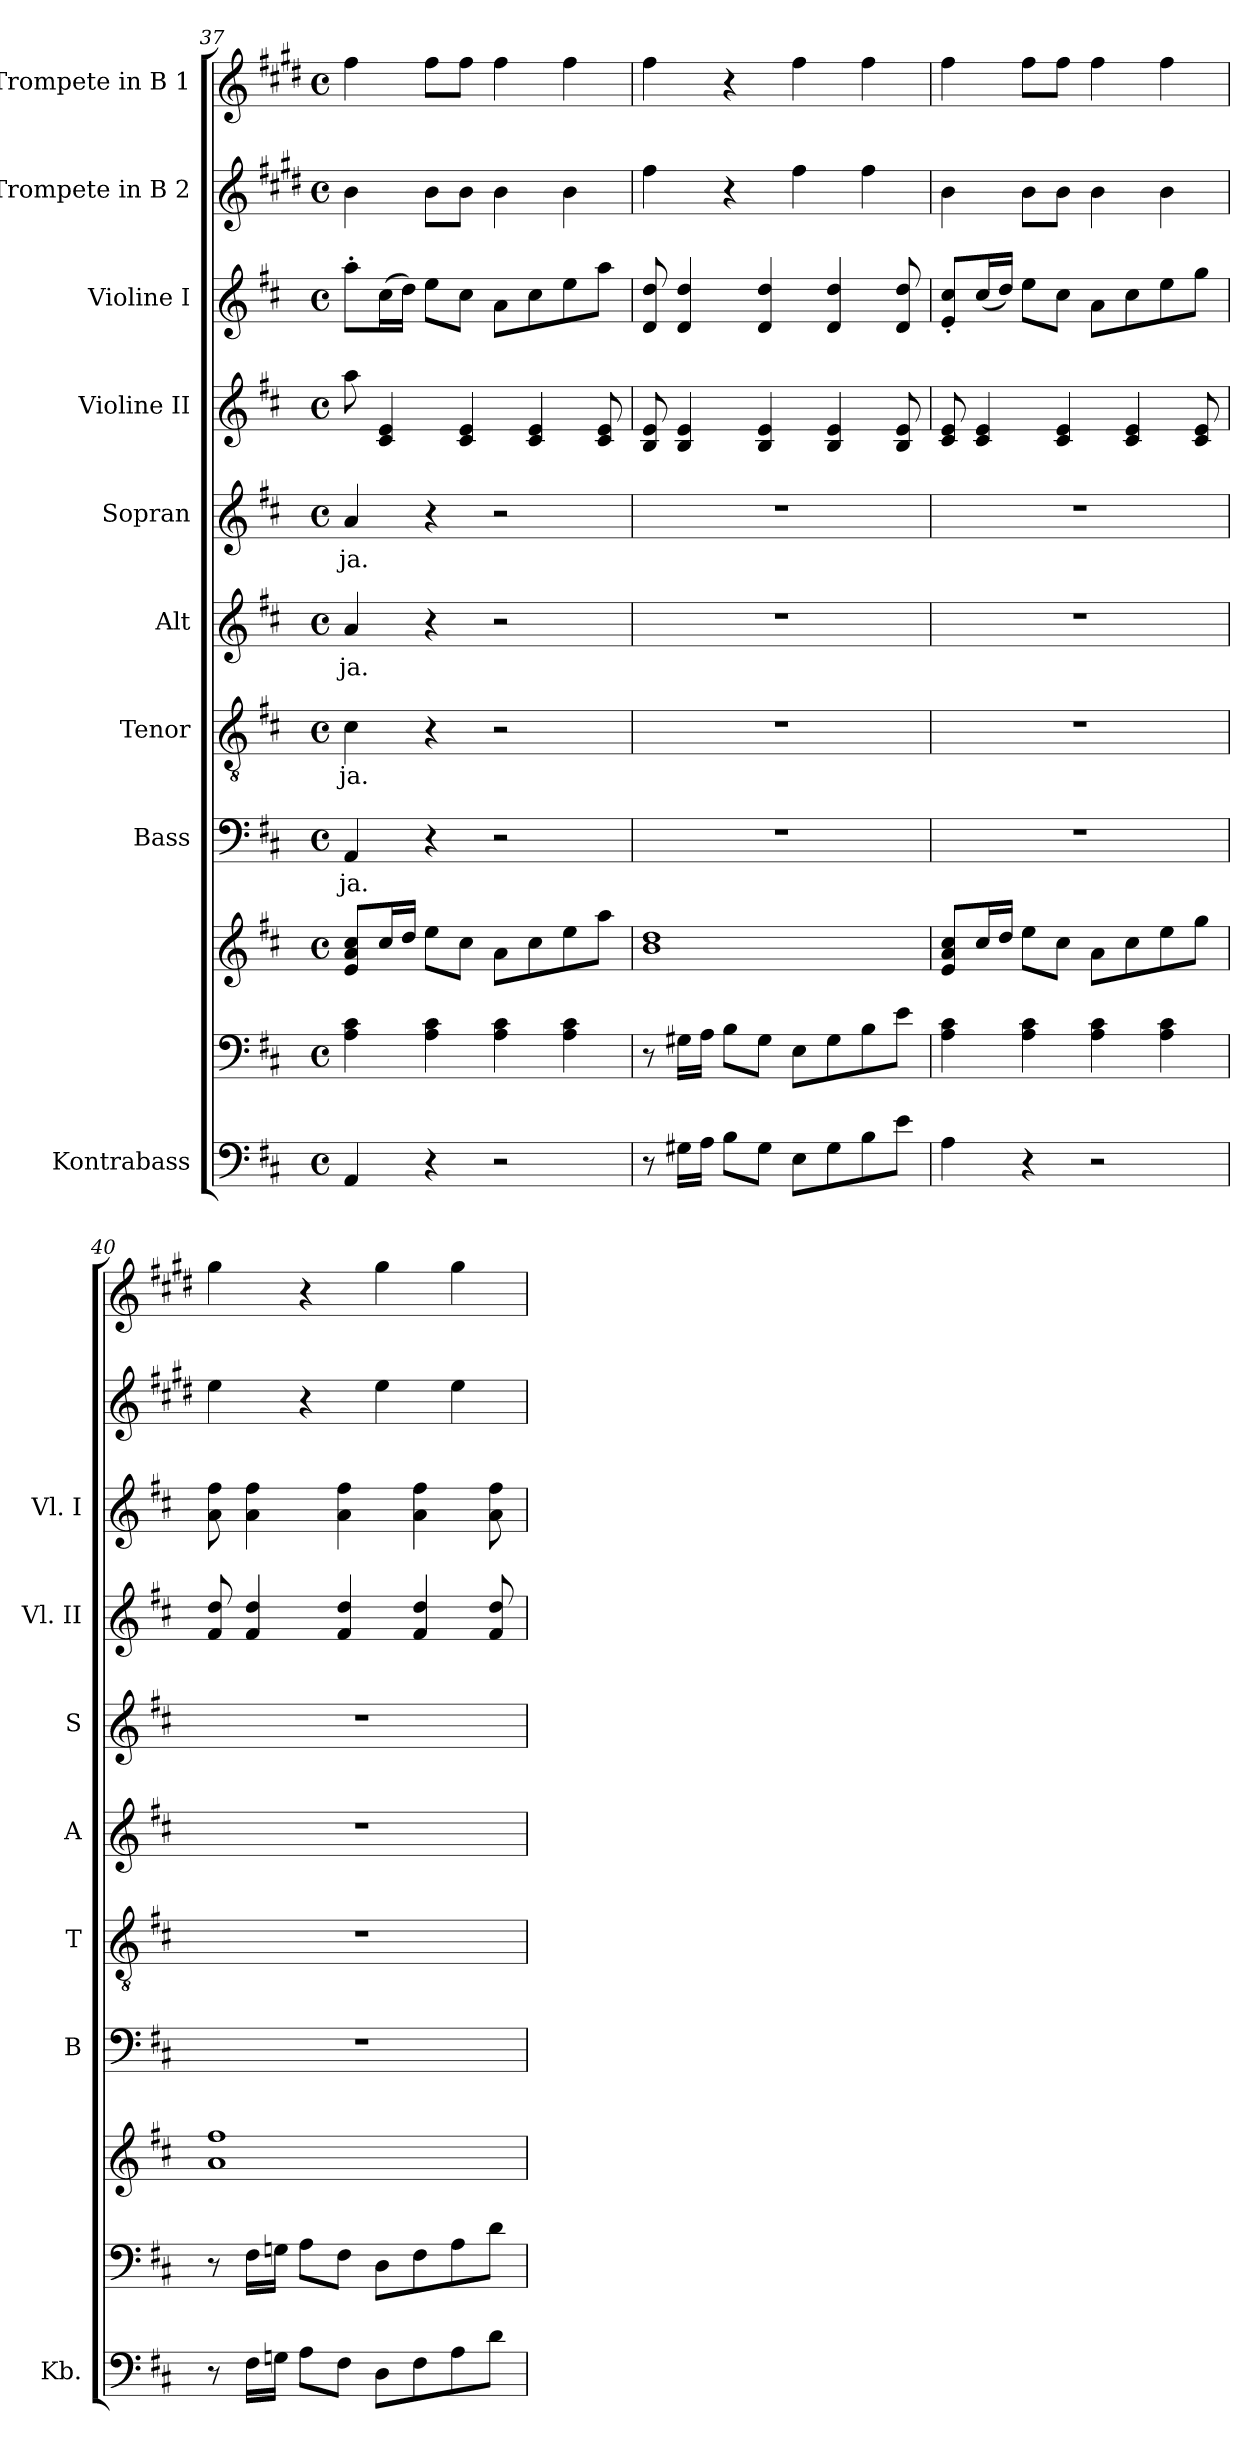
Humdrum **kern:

**kern	**kern	**kern	**kern	**text	**kern	**text	**kern	**text	**kern	**text	**kern	**kern	**kern	**kern
*part10	*part9	*part9	*part8	*part8	*part7	*part7	*part6	*part6	*part5	*part5	*part4	*part3	*part2	*part1
*staff11	*staff10	*staff9	*staff8	*staff8	*staff7	*staff7	*staff6	*staff6	*staff5	*staff5	*staff4	*staff3	*staff2	*staff1
*I"Kontrabass	*	*	*I"Bass	*	*I"Tenor	*	*I"Alt	*	*I"Sopran	*	*I"Violine II	*I"Violine I	*I"Trompete in B 2	*I"Trompete in B 1
*I'Kb.	*	*	*I'B	*	*I'T	*	*I'A	*	*I'S	*	*I'Vl. II	*I'Vl. I	*	*
*clefF4	*clefF4	*clefG2	*clefF4	*	*clefGv2	*	*clefG2	*	*clefG2	*	*clefG2	*clefG2	*clefG2	*clefG2
*ITrd7c12	*	*	*	*	*	*	*	*	*	*	*	*	*ITrd1c2	*ITrd1c2
*k[f#c#]	*k[f#c#]	*k[f#c#]	*k[f#c#]	*	*k[f#c#]	*	*k[f#c#]	*	*k[f#c#]	*	*k[f#c#]	*k[f#c#]	*k[f#c#]	*k[f#c#]
*D:	*D:	*D:	*D:	*	*D:	*	*D:	*	*D:	*	*D:	*D:	*D:	*D:
*M4/4	*M4/4	*M4/4	*M4/4	*	*M4/4	*	*M4/4	*	*M4/4	*	*M4/4	*M4/4	*M4/4	*M4/4
*met(c)	*met(c)	*met(c)	*met(c)	*	*met(c)	*	*met(c)	*	*met(c)	*	*met(c)	*met(c)	*met(c)	*met(c)
=37	=37	=37	=37	=37	=37	=37	=37	=37	=37	=37	=37	=37	=37	=37
!	!	!	!	!LO:LY:b	!	!LO:LY:b	!	!LO:LY:b	!	!LO:LY:b	!	!	!	!
4AAA/	4A\ 4c#\	8e/ 8a/ 8cc#/L	4AA/	-ja.	4c#\	-ja.	4a/	-ja.	4a/	-ja.	8aa\	8aa'>\L	4a\	4ee\
.	.	16cc#/L	.	.	.	.	.	.	.	.	4c#/ 4e/	(>16cc#\L	.	.
.	.	16dd/JJ	.	.	.	.	.	.	.	.	.	16dd\JJ)	.	.
4r	4A\ 4c#\	8ee\L	4r	.	4r	.	4r	.	4r	.	.	8ee\L	8a\L	8ee\L
.	.	8cc#\J	.	.	.	.	.	.	.	.	4c#/ 4e/	8cc#\J	8a\J	8ee\J
2r	4A\ 4c#\	8a\L	2r	.	2r	.	2r	.	2r	.	.	8a\L	4a\	4ee\
.	.	8cc#\	.	.	.	.	.	.	.	.	4c#/ 4e/	8cc#\	.	.
.	4A\ 4c#\	8ee\	.	.	.	.	.	.	.	.	.	8ee\	4a\	4ee\
.	.	8aa\J	.	.	.	.	.	.	.	.	8c#/ 8e/	8aa\J	.	.
=38	=38	=38	=38	=38	=38	=38	=38	=38	=38	=38	=38	=38	=38	=38
8r	8r	1b 1dd	1r	.	1r	.	1r	.	1r	.	8B/ 8e/	8d/ 8dd/	4ee\	4ee\
16GG#X\LL	16G#X\LL	.	.	.	.	.	.	.	.	.	4B/ 4e/	4d/ 4dd/	.	.
16AA\JJ	16A\JJ	.	.	.	.	.	.	.	.	.	.	.	.	.
8BB\L	8B\L	.	.	.	.	.	.	.	.	.	.	.	4r	4r
8GG#\J	8G#\J	.	.	.	.	.	.	.	.	.	4B/ 4e/	4d/ 4dd/	.	.
8EE\L	8E\L	.	.	.	.	.	.	.	.	.	.	.	4ee\	4ee\
8GG#\	8G#\	.	.	.	.	.	.	.	.	.	4B/ 4e/	4d/ 4dd/	.	.
8BB\	8B\	.	.	.	.	.	.	.	.	.	.	.	4ee\	4ee\
8E\J	8e\J	.	.	.	.	.	.	.	.	.	8B/ 8e/	8d/ 8dd/	.	.
=39	=39	=39	=39	=39	=39	=39	=39	=39	=39	=39	=39	=39	=39	=39
4AA\	4A\ 4c#\	8e/ 8a/ 8cc#/L	1r	.	1r	.	1r	.	1r	.	8c#/ 8e/	8e/'< 8cc#/'<L	4a\	4ee\
.	.	16cc#/L	.	.	.	.	.	.	.	.	4c#/ 4e/	(<16cc#/L	.	.
.	.	16dd/JJ	.	.	.	.	.	.	.	.	.	16dd/JJ)	.	.
4r	4A\ 4c#\	8ee\L	.	.	.	.	.	.	.	.	.	8ee\L	8a\L	8ee\L
.	.	8cc#\J	.	.	.	.	.	.	.	.	4c#/ 4e/	8cc#\J	8a\J	8ee\J
2r	4A\ 4c#\	8a\L	.	.	.	.	.	.	.	.	.	8a\L	4a\	4ee\
.	.	8cc#\	.	.	.	.	.	.	.	.	4c#/ 4e/	8cc#\	.	.
.	4A\ 4c#\	8ee\	.	.	.	.	.	.	.	.	.	8ee\	4a\	4ee\
.	.	8gg\J	.	.	.	.	.	.	.	.	8c#/ 8e/	8gg\J	.	.
!!LO:PB:g=z
=40	=40	=40	=40	=40	=40	=40	=40	=40	=40	=40	=40	=40	=40	=40
8r	8r	1a 1ff#	1r	.	1r	.	1r	.	1r	.	8f#/ 8dd/	8a\ 8ff#\	4dd\	4ff#\
16FF#\LL	16F#\LL	.	.	.	.	.	.	.	.	.	4f#/ 4dd/	4a\ 4ff#\	.	.
16GGn\JJ	16Gn\JJ	.	.	.	.	.	.	.	.	.	.	.	.	.
8AA\L	8A\L	.	.	.	.	.	.	.	.	.	.	.	4r	4r
8FF#\J	8F#\J	.	.	.	.	.	.	.	.	.	4f#/ 4dd/	4a\ 4ff#\	.	.
8DD\L	8D\L	.	.	.	.	.	.	.	.	.	.	.	4dd\	4ff#\
8FF#\	8F#\	.	.	.	.	.	.	.	.	.	4f#/ 4dd/	4a\ 4ff#\	.	.
8AA\	8A\	.	.	.	.	.	.	.	.	.	.	.	4dd\	4ff#\
8D\J	8d\J	.	.	.	.	.	.	.	.	.	8f#/ 8dd/	8a\ 8ff#\	.	.
=	=	=	=	=	=	=	=	=	=	=	=	=	=	=
*-	*-	*-	*-	*-	*-	*-	*-	*-	*-	*-	*-	*-	*-	*-
